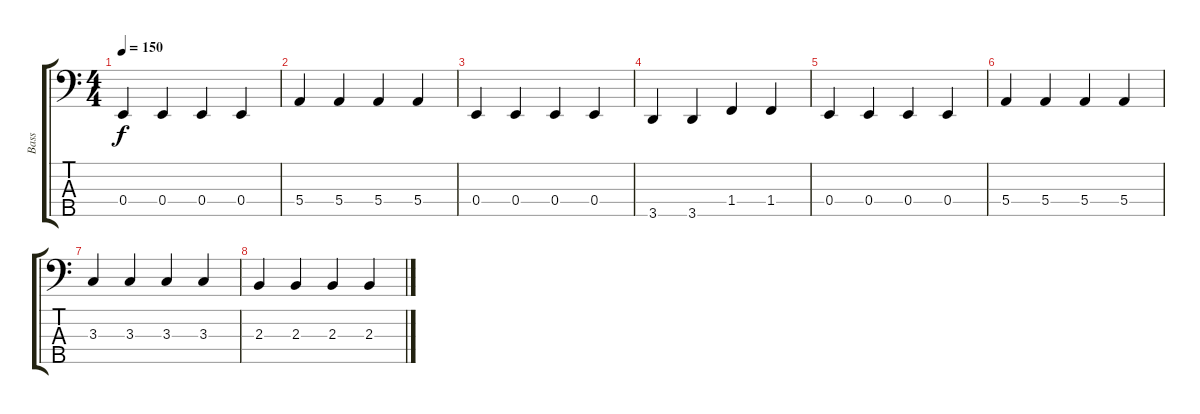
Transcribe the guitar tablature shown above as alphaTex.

\track ("Bass" "Bass") {instrument electricbassfinger}
\staff {score tabs}
\tuning (G2 D2 A1 E1 B0) {hide}
\ts (4 4)
\tempo 150
\clef f4
\ks c
0.4.4{dy f volume 9 instrument synthbass1} 0.4.4 0.4.4 0.4.4 |
5.4.4 5.4.4 5.4.4 5.4.4 |
0.4.4{volume 6} 0.4.4 0.4.4 0.4.4 |
3.5.4 3.5.4 1.4.4 1.4.4 |
0.4.4{volume 3} 0.4.4 0.4.4 0.4.4 |
5.4.4 5.4.4 5.4.4 5.4.4 |
3.3.4{volume 0} 3.3.4 3.3.4 3.3.4 |
2.3.4 2.3.4 2.3.4 2.3.4
